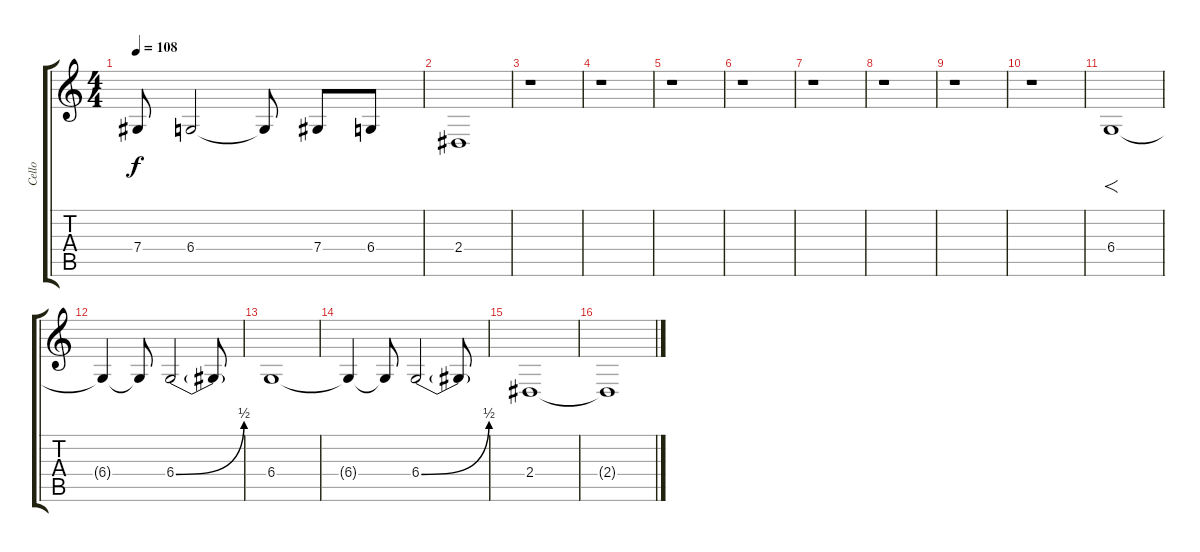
\track ("Cello" "Cello") {instrument cello}
\staff {score tabs}
\tuning (Eb4 Bb3 Gb3 Db3 Ab2 Eb2) {hide}
\ts (4 4)
\tempo 108
\clef g2
\ks c
7.4.8{dy f} 6.4.2 6.4{t}.8 7.4.8 6.4.8 |
2.4.1 |
r.1 |
r.1 |
r.1 |
r.1 |
r.1 |
r.1 |
r.1 |
r.1 |
6.4.1{f} |
6.4{t}.4 6.4{t}.8 6.4{be (bend 0 0 60 2)}.2 6.4{t}.8 |
6.4.1 |
6.4{t}.4 6.4{t}.8 6.4{be (bend 0 0 60 2)}.2 6.4{t}.8 |
2.4.1 |
2.4{t}.1
